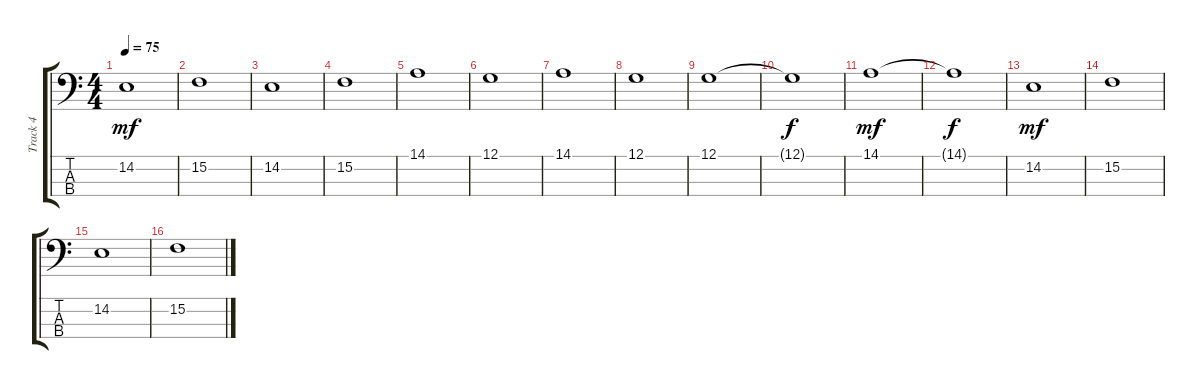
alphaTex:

\track ("Track 4" "Track 4") {instrument stringensemble2}
\staff {score tabs}
\tuning (G2 D2 A1 E1) {hide}
\ts (4 4)
\tempo 75
\clef f4
\ks c
14.2.1{dy mf} |
15.2.1 |
14.2.1 |
15.2.1 |
14.1.1 |
12.1.1 |
14.1.1 |
12.1.1 |
12.1.1 |
12.1{t}.1{dy f} |
14.1.1{dy mf} |
14.1{t}.1{dy f} |
14.2.1{dy mf} |
15.2.1 |
14.2.1 |
15.2.1
